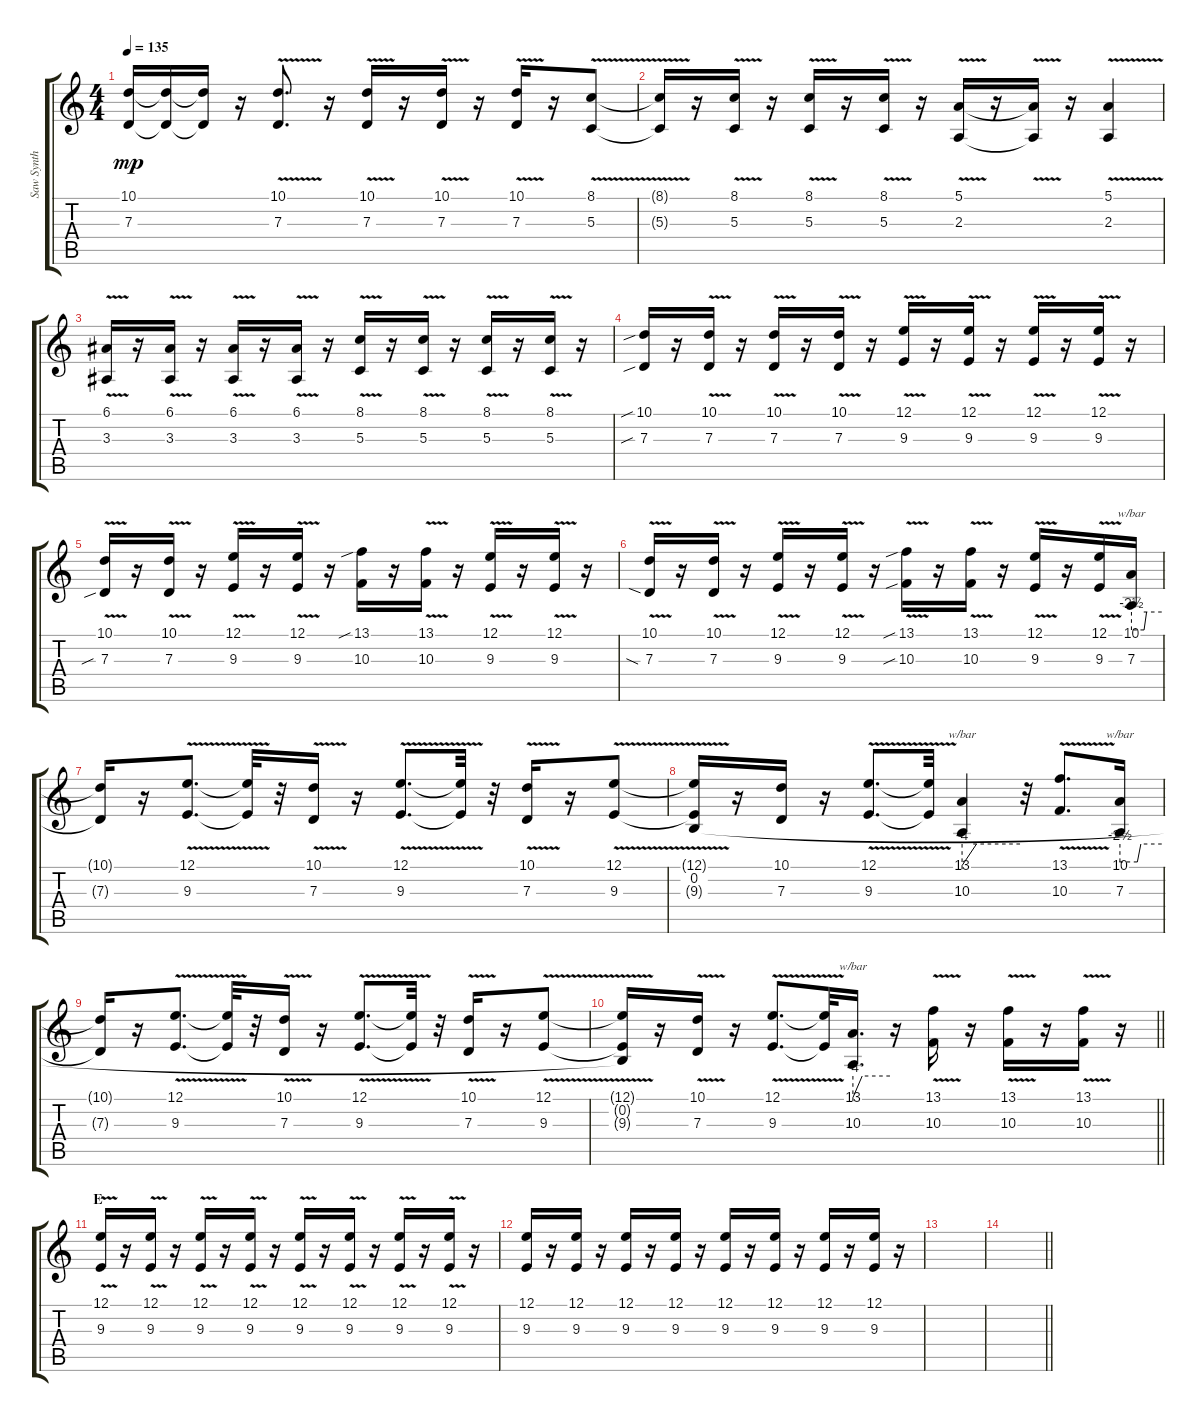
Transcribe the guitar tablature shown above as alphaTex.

\track ("Saw Synth" "Saw Synth") {instrument lead2sawtooth}
\staff {score tabs}
\tuning (E4 B3 G3 D3 A2 E2) {hide}
\ts (4 4)
\tempo 135
\clef g2
\ks c
(10.1{t} 7.3{t}).16{dy mp} (10.1{t} 7.3{t}).16 (10.1{t} 7.3{t}).16 r.16 (10.1 7.3{v}).8{d} r.16 (10.1 7.3{v}).16 r.16 (10.1 7.3{v}).16 r.16 (10.1 7.3{v}).16 r.16 (8.1 5.3{v}).8 |
(8.1{t} 5.3{t}).16 r.16 (8.1 5.3{v}).16 r.16 (8.1 5.3{v}).16 r.16 (8.1 5.3{v}).16 r.16 (5.1 2.3{v}).16 r.16 (5.1{t} 2.3{t}).16 r.16 (5.1 2.3{v}).4 |
(6.1 3.3{v}).16 r.16 (6.1 3.3{v}).16 r.16 (6.1 3.3{v}).16 r.16 (6.1 3.3{v}).16 r.16 (8.1 5.3{v}).16 r.16 (8.1 5.3{v}).16 r.16 (8.1 5.3{v}).16 r.16 (8.1 5.3{v}).16 r.16 |
(10.1{sib} 7.3{sib}).16 r.16 (10.1 7.3{v}).16 r.16 (10.1 7.3{v}).16 r.16 (10.1 7.3{v}).16 r.16 (12.1 9.3{v}).16 r.16 (12.1 9.3{v}).16 r.16 (12.1 9.3{v}).16 r.16 (12.1 9.3{v}).16 r.16 |
(10.1 7.3{v sib}).16 r.16 (10.1 7.3{v}).16 r.16 (12.1 9.3{v}).16 r.16 (12.1 9.3{v}).16 r.16 (13.1{sib} 10.3).16 r.16 (13.1 10.3{v}).16 r.16 (12.1 9.3{v}).16 r.16 (12.1 9.3{v}).16 r.16 |
(10.1 7.3{v sia}).16 r.16 (10.1 7.3{v}).16 r.16 (12.1 9.3{v}).16 r.16 (12.1 9.3{v}).16 r.16 (13.1{sib} 10.3{v sib}).16 r.16 (13.1 10.3{v}).16 r.16 (12.1 9.3{v}).16 r.16 (12.1 9.3{v}).16 (10.1 7.3).16{tbe (custom default 0 -10 25 -10 30 0 60 0)} |
(10.1{t} 7.3{t}).16 r.16 (12.1 9.3{v}).8{d} (12.1{t} 9.3{t}).32 r.32 (10.1 7.3{v}).16 r.16 (12.1 9.3{v}).8{d} (12.1{t} 9.3{t}).32 r.32 (10.1 7.3{v}).16 r.16 (12.1 9.3{v}).8 |
(12.1{t} 0.2 9.3{t}).16 r.16 (10.1 7.3).16 r.16 (12.1 9.3{v}).8{d} (12.1{t} 9.3{t}).32 (13.1 10.3).4{tbe (custom default 0 -16 15 0 60 0)} r.32 (13.1 10.3{v}).8{d} (10.1 7.3).16{tbe (custom default 0 -10 25 -10 30 0 60 0)} |
(10.1{t} 7.3{t}).16 r.16 (12.1 9.3{v}).8{d} (12.1{t} 9.3{t}).32 r.32 (10.1 7.3{v}).16 r.16 (12.1 9.3{v}).8{d} (12.1{t} 9.3{t}).32 r.32 (10.1 7.3{v}).16 r.16 (12.1 9.3{v}).8 |
\barLineRight lightlight
(12.1{t} 0.2{t} 9.3{t}).16 r.16 (10.1 7.3{v}).16 r.16 (12.1 9.3{v}).8{d} (12.1{t} 9.3{t}).32 (13.1 10.3).16{d tbe (custom default 0 -16 15 0 60 0)} r.16 (13.1 10.3{v}).16 r.16 (13.1 10.3{v}).16 r.16 (13.1 10.3{v}).16 r.16 |
\section ("" "E")
(12.1 9.3{v}).16{volume 0} r.16 (12.1 9.3{v}).16 r.16 (12.1 9.3{v}).16 r.16 (12.1 9.3{v}).16 r.16 (12.1 9.3{v}).16 r.16 (12.1 9.3{v}).16 r.16 (12.1 9.3{v}).16 r.16 (12.1 9.3{v}).16 r.16 |
(12.1 9.3).16 r.16 (12.1 9.3).16 r.16 (12.1 9.3).16 r.16 (12.1 9.3).16 r.16 (12.1 9.3).16 r.16 (12.1 9.3).16 r.16 (12.1 9.3).16 r.16 (12.1 9.3).16 r.16 |
|
\barLineRight lightlight
